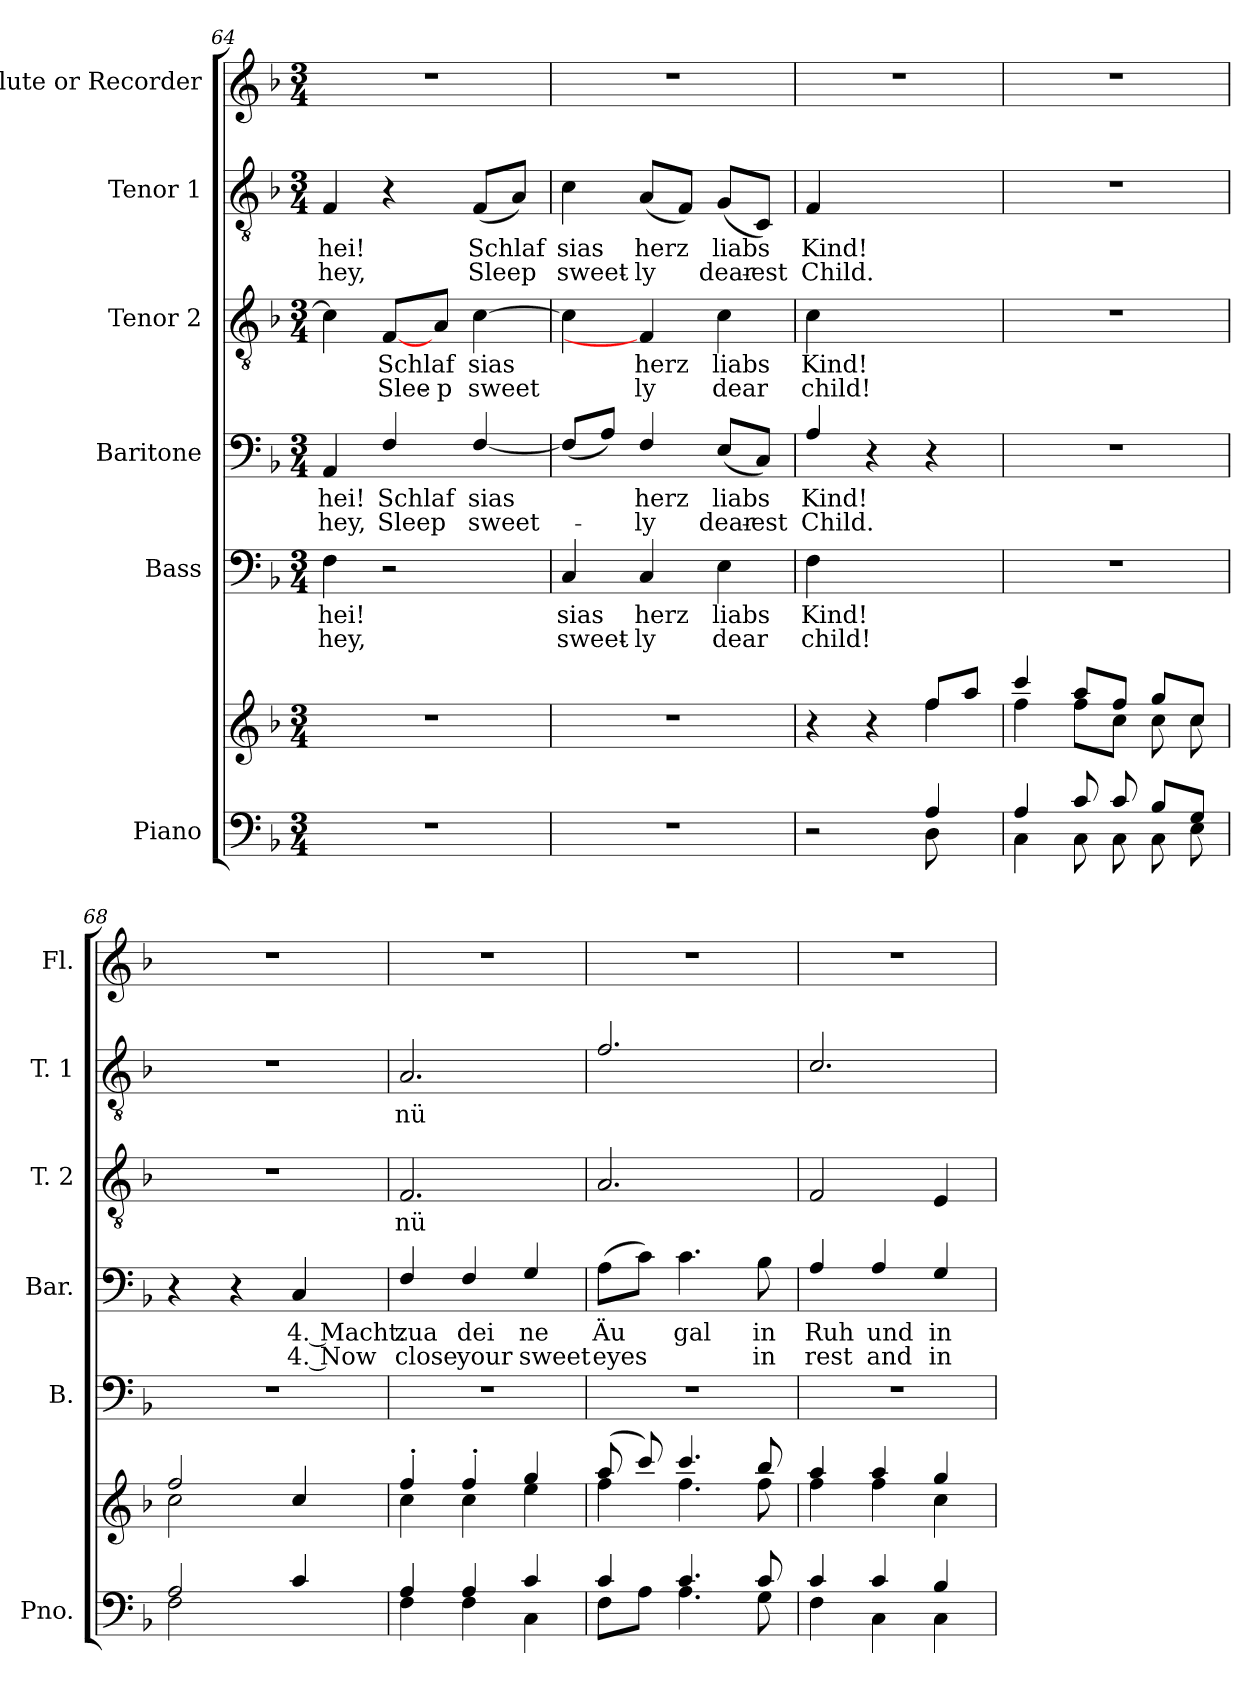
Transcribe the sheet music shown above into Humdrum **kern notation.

**kern	**kern	**kern	**text	**text	**kern	**text	**text	**kern	**text	**text	**kern	**text	**text	**kern
*part6	*part6	*part5	*part5	*part5	*part4	*part4	*part4	*part3	*part3	*part3	*part2	*part2	*part2	*part1
*staff7	*staff6	*staff5	*staff5	*staff5	*staff4	*staff4	*staff4	*staff3	*staff3	*staff3	*staff2	*staff2	*staff2	*staff1
*I"Piano	*	*I"Bass	*	*	*I"Baritone	*	*	*I"Tenor 2	*	*	*I"Tenor 1	*	*	*I"Flute or Recorder
*I'Pno.	*	*I'B.	*	*	*I'Bar.	*	*	*I'T. 2	*	*	*I'T. 1	*	*	*I'Fl.
*clefF4	*clefG2	*clefF4	*	*	*clefF4	*	*	*clefGv2	*	*	*clefGv2	*	*	*clefG2
*k[b-]	*k[b-]	*k[b-]	*	*	*k[b-]	*	*	*k[b-]	*	*	*k[b-]	*	*	*k[b-]
*M3/4	*M3/4	*M3/4	*	*	*M3/4	*	*	*M3/4	*	*	*M3/4	*	*	*M3/4
=64	=64	=64	=64	=64	=64	=64	=64	=64	=64	=64	=64	=64	=64	=64
!	!	!	!LO:LY:b	!LO:LY:b	!	!LO:LY:b	!LO:LY:b	!	!	!	!	!LO:LY:b	!LO:LY:b	!
2.r	2.r	4F\	hei!	hey,	4AA/	hei!	hey,	4c\]	.	.	4F/	hei!	hey,	2.r
!	!	!	!	!	!	!LO:LY:b	!LO:LY:b	!	!LO:LY:b	!LO:LY:b	!	!	!	!
.	.	2r	.	.	4F/	Schlaf	Sleep	[8F/L	Schlaf	Slee-	4r	.	.	.
!	!	!	!	!	!	!	!	!	!	!LO:LY:b	!	!	!	!
.	.	.	.	.	.	.	.	8A/J	.	-p	.	.	.	.
!	!	!	!	!	!	!LO:LY:b	!LO:LY:b	!	!LO:LY:b	!LO:LY:b	!	!LO:LY:b	!LO:LY:b	!
.	.	.	.	.	[4F/	sias	sweet-	[4c\	sias	sweet	(<8F/L	Schlaf	Sleep	.
.	.	.	.	.	.	.	.	.	.	.	8A/J)	.	.	.
!!LO:PB:g=z
=65	=65	=65	=65	=65	=65	=65	=65	=65	=65	=65	=65	=65	=65	=65
!	!	!	!LO:LY:b	!LO:LY:b	!	!	!	!	!	!	!	!LO:LY:b	!LO:LY:b	!
2.r	2.r	4C/	sias	sweet-	(<8F/L]	.	.	4c\]	.	.	4c\	sias	sweet-	2.r
.	.	.	.	.	8A/J)	.	.	.	.	.	.	.	.	.
!	!	!	!LO:LY:b	!LO:LY:b	!	!LO:LY:b	!LO:LY:b	!	!LO:LY:b	!LO:LY:b	!	!LO:LY:b	!LO:LY:b	!
.	.	4C/	herz	-ly	4F/	herz	-ly	4F/]	herz	-ly	(<8A/L	herz	-ly	.
.	.	.	.	.	.	.	.	.	.	.	8F/J)	.	.	.
!	!	!	!LO:LY:b	!LO:LY:b	!	!LO:LY:b	!LO:LY:b	!	!LO:LY:b	!LO:LY:b	!	!LO:LY:b	!LO:LY:b	!
.	.	4E\	liabs	dear	(<8E/L	liabs	dear-	4c\	liabs	dear	(<8G/L	liabs	dear-	.
!	!	!	!	!	!	!	!LO:LY:b	!	!	!	!	!	!LO:LY:b	!
.	.	.	.	.	8C/J)	.	-est	.	.	.	8C/J)	.	-est	.
=66	=66	=66	=66	=66	=66	=66	=66	=66	=66	=66	=66	=66	=66	=66
*^	*^	*	*	*	*	*	*	*	*	*	*	*	*	*
!	!	!	!	!	!LO:LY:b	!LO:LY:b	!	!LO:LY:b	!LO:LY:b	!	!LO:LY:b	!LO:LY:b	!	!LO:LY:b	!LO:LY:b	!
2r	2ryy	4r	2ryy	4F\	Kind!	child!	4A/	Kind!	Child.	4c\	Kind!	child!	4F/	Kind!	Child.	2.r
.	.	4r	.	2ryy	.	.	4r	.	.	2ryy	.	.	2ryy	.	.	.
4A/	8D\	8ff/L	4ff\	.	.	.	4r	.	.	.	.	.	.	.	.	.
.	8ryy	8aa/J	.	.	.	.	.	.	.	.	.	.	.	.	.	.
=67	=67	=67	=67	=67	=67	=67	=67	=67	=67	=67	=67	=67	=67	=67	=67	=67
4A/	4C\	4ccc/	4ff\	2.r	.	.	2.r	.	.	2.r	.	.	2.r	.	.	2.r
8c/	8C\	8aa/L	8ff\L	.	.	.	.	.	.	.	.	.	.	.	.	.
8c/	8C\	8ff/J	8cc\J	.	.	.	.	.	.	.	.	.	.	.	.	.
8B-/L	8C\	8gg/L	8cc\	.	.	.	.	.	.	.	.	.	.	.	.	.
8G/J	8E\	8cc/J	8cc\	.	.	.	.	.	.	.	.	.	.	.	.	.
=68	=68	=68	=68	=68	=68	=68	=68	=68	=68	=68	=68	=68	=68	=68	=68	=68
2A/	2F\	2ff/	2cc\	2.r	.	.	4r	.	.	2.r	.	.	2.r	.	.	2.r
.	.	.	.	.	.	.	4r	.	.	.	.	.	.	.	.	.
!	!	!	!	!	!	!	!	!LO:LY:b	!LO:LY:b	!	!	!	!	!	!	!
4c/	4ryy	4cc/	4ryy	.	.	.	4C/	4. Macht.	4. Now	.	.	.	.	.	.	.
=69	=69	=69	=69	=69	=69	=69	=69	=69	=69	=69	=69	=69	=69	=69	=69	=69
!	!	!	!	!	!	!	!	!LO:LY:b	!LO:LY:b	!	!LO:LY:b	!	!	!LO:LY:b	!	!
4A/	4F\	4ff'/	4cc\	2.r	.	.	4F/	zua	close	2.F/	nü	.	2.A/	nü	.	2.r
!	!	!	!	!	!	!	!	!LO:LY:b	!LO:LY:b	!	!	!	!	!	!	!
4A/	4F\	4ff'/	4cc\	.	.	.	4F/	dei	your	.	.	.	.	.	.	.
!	!	!	!	!	!	!	!	!LO:LY:b	!LO:LY:b	!	!	!	!	!	!	!
4c/	4C\	4gg/	4ee\	.	.	.	4G/	ne	sweet	.	.	.	.	.	.	.
=70	=70	=70	=70	=70	=70	=70	=70	=70	=70	=70	=70	=70	=70	=70	=70	=70
!	!	!	!	!	!	!	!	!LO:LY:b	!LO:LY:b	!	!	!	!	!	!	!
4c/	8F\L	(8aa/	4ff\	2.r	.	.	(>8A\L	Äu	eyes	2.A/	.	.	2.f/	.	.	2.r
.	8A\J	8ccc/)	.	.	.	.	8c\J)	.	.	.	.	.	.	.	.	.
!	!	!	!	!	!	!	!	!LO:LY:b	!	!	!	!	!	!	!	!
4.c/	4.A\	4.ccc/	4.ff\	.	.	.	4.c\	gal	.	.	.	.	.	.	.	.
!	!	!	!	!	!	!	!	!LO:LY:b	!LO:LY:b	!	!	!	!	!	!	!
8c/	8G\	8bb-/	8ff\	.	.	.	8B-\	in	in	.	.	.	.	.	.	.
!!LO:PB:g=z
=71	=71	=71	=71	=71	=71	=71	=71	=71	=71	=71	=71	=71	=71	=71	=71	=71
!	!	!	!	!	!	!	!	!LO:LY:b	!LO:LY:b	!	!	!	!	!	!	!
4c/	4F\	4aa/	4ff\	2.r	.	.	4A/	Ruh	rest	2F/	.	.	2.c/	.	.	2.r
!	!	!	!	!	!	!	!	!LO:LY:b	!LO:LY:b	!	!	!	!	!	!	!
4c/	4C\	4aa/	4ff\	.	.	.	4A/	und	and	.	.	.	.	.	.	.
!	!	!	!	!	!	!	!	!LO:LY:b	!LO:LY:b	!	!	!	!	!	!	!
4B-/	4C\	4gg/	4cc\	.	.	.	4G/	in	in	4E/	.	.	.	.	.	.
*v	*v	*	*	*	*	*	*	*	*	*	*	*	*	*	*	*
*	*v	*v	*	*	*	*	*	*	*	*	*	*	*	*	*
=	=	=	=	=	=	=	=	=	=	=	=	=	=	=
*-	*-	*-	*-	*-	*-	*-	*-	*-	*-	*-	*-	*-	*-	*-
